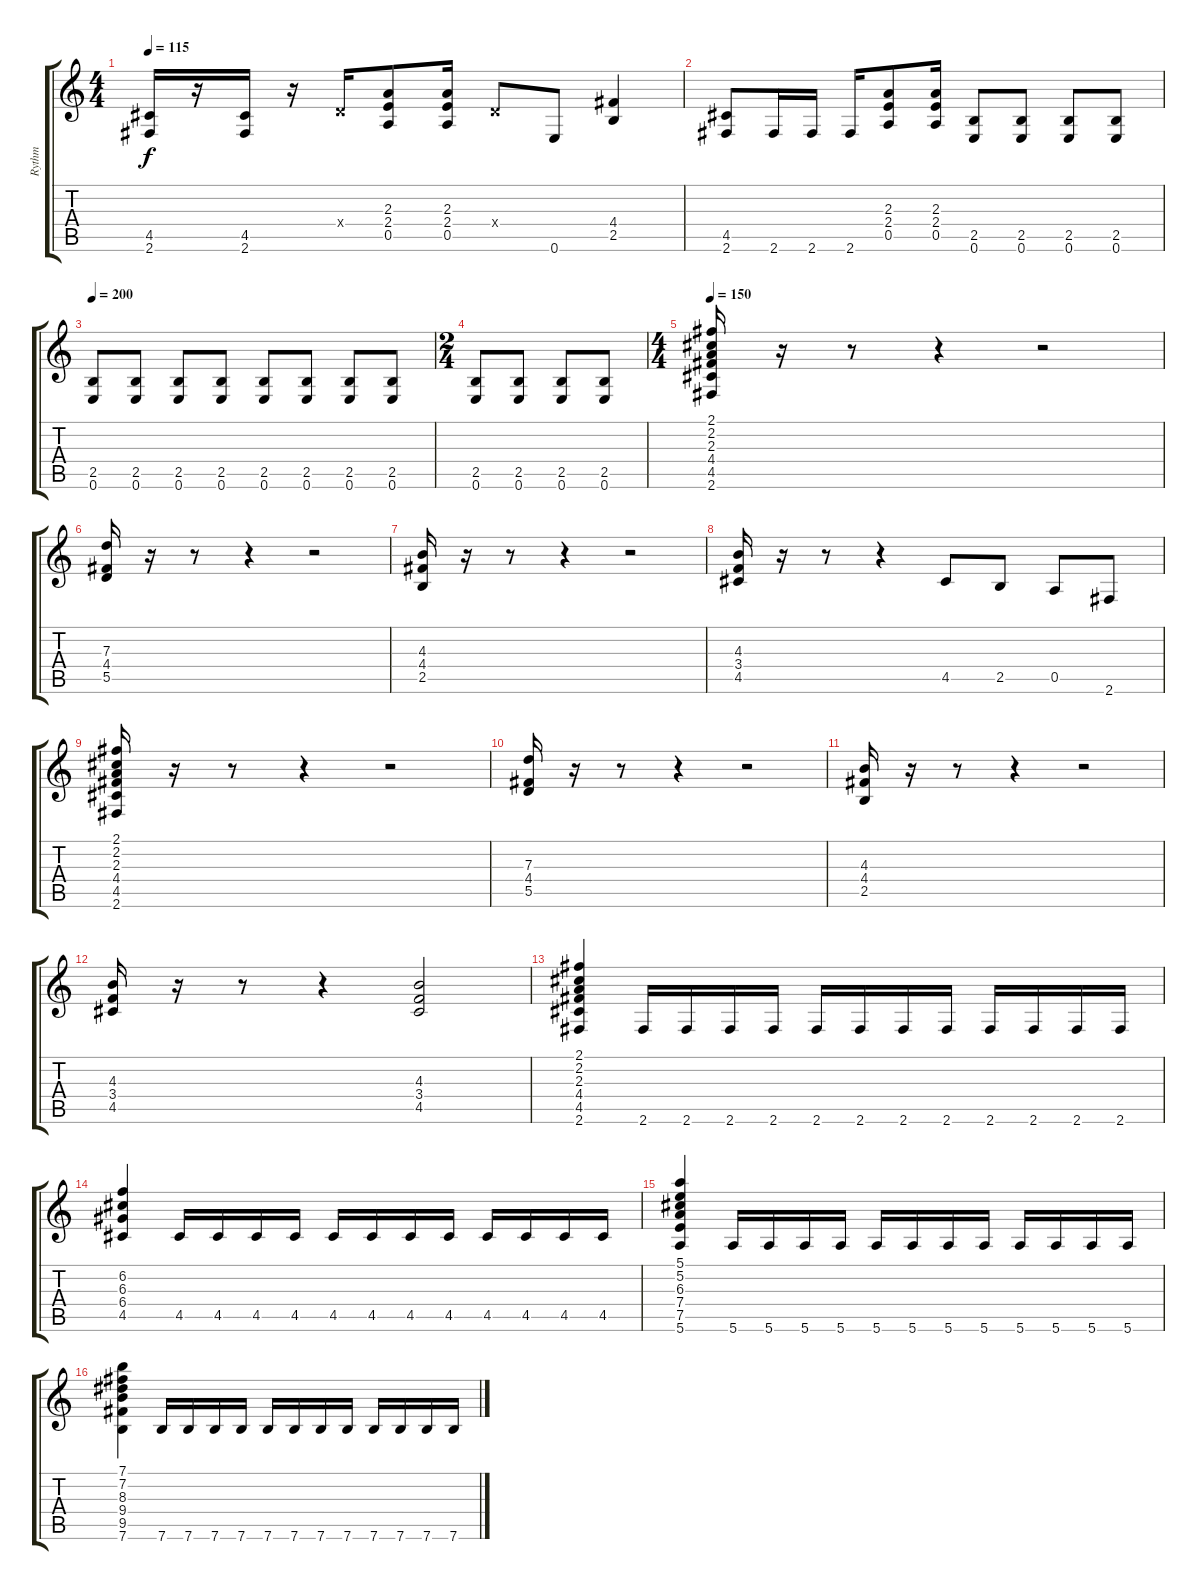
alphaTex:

\track ("Rythm" "Rythm") {instrument distortionguitar}
\staff {score tabs}
\tuning (E4 B3 G3 D3 A2 E2) {hide}
\ts (4 4)
\tempo 115
\clef g2
\ks c
(4.5 2.6).16{dy f} r.16 (4.5 2.6).16 r.16 0.4{x}.16 (2.3 2.4 0.5).8 (2.3 2.4 0.5).16 0.4{x}.8 0.6.8{instrument electricguitarmuted} (4.4 2.5).4{instrument distortionguitar} |
(4.5 2.6).8 2.6.16{instrument electricguitarmuted} 2.6.16 2.6.16 (2.3 2.4 0.5).8{instrument distortionguitar} (2.3 2.4 0.5).16 (2.5 0.6).8{instrument electricguitarmuted} (2.5 0.6).8 (2.5 0.6).8 (2.5 0.6).8 |
\tempo 200
(2.5 0.6).8 (2.5 0.6).8 (2.5 0.6).8 (2.5 0.6).8 (2.5 0.6).8 (2.5 0.6).8 (2.5 0.6).8 (2.5 0.6).8 |
\ts (2 4)
(2.5 0.6).8 (2.5 0.6).8 (2.5 0.6).8 (2.5 0.6).8 |
\ts (4 4)
\tempo 150
(2.1 2.2 2.3 4.4 4.5 2.6).16{instrument distortionguitar} r.16 r.8 r.4 r.2 |
(7.3 4.4 5.5).16 r.16 r.8 r.4 r.2 |
(4.3 4.4 2.5).16 r.16 r.8 r.4 r.2 |
(4.3 3.4 4.5).16 r.16 r.8 r.4 4.5.8 2.5.8 0.5.8 2.6.8 |
(2.1 2.2 2.3 4.4 4.5 2.6).16 r.16 r.8 r.4 r.2 |
(7.3 4.4 5.5).16 r.16 r.8 r.4 r.2 |
(4.3 4.4 2.5).16 r.16 r.8 r.4 r.2 |
(4.3 3.4 4.5).16 r.16 r.8 r.4 (4.3 3.4 4.5).2 |
(2.1 2.2 2.3 4.4 4.5 2.6).4 2.6.16{instrument electricguitarmuted} 2.6.16 2.6.16 2.6.16 2.6.16 2.6.16 2.6.16 2.6.16 2.6.16 2.6.16 2.6.16 2.6.16 |
(6.2 6.3 6.4 4.5).4{instrument distortionguitar} 4.5.16{instrument electricguitarmuted} 4.5.16 4.5.16 4.5.16 4.5.16 4.5.16 4.5.16 4.5.16 4.5.16 4.5.16 4.5.16 4.5.16 |
(5.1 5.2 6.3 7.4 7.5 5.6).4{instrument distortionguitar} 5.6.16{instrument electricguitarmuted} 5.6.16 5.6.16 5.6.16 5.6.16 5.6.16 5.6.16 5.6.16 5.6.16 5.6.16 5.6.16 5.6.16 |
(7.1 7.2 8.3 9.4 9.5 7.6).4{instrument distortionguitar} 7.6.16{instrument electricguitarmuted} 7.6.16 7.6.16 7.6.16 7.6.16 7.6.16 7.6.16 7.6.16 7.6.16 7.6.16 7.6.16 7.6.16
